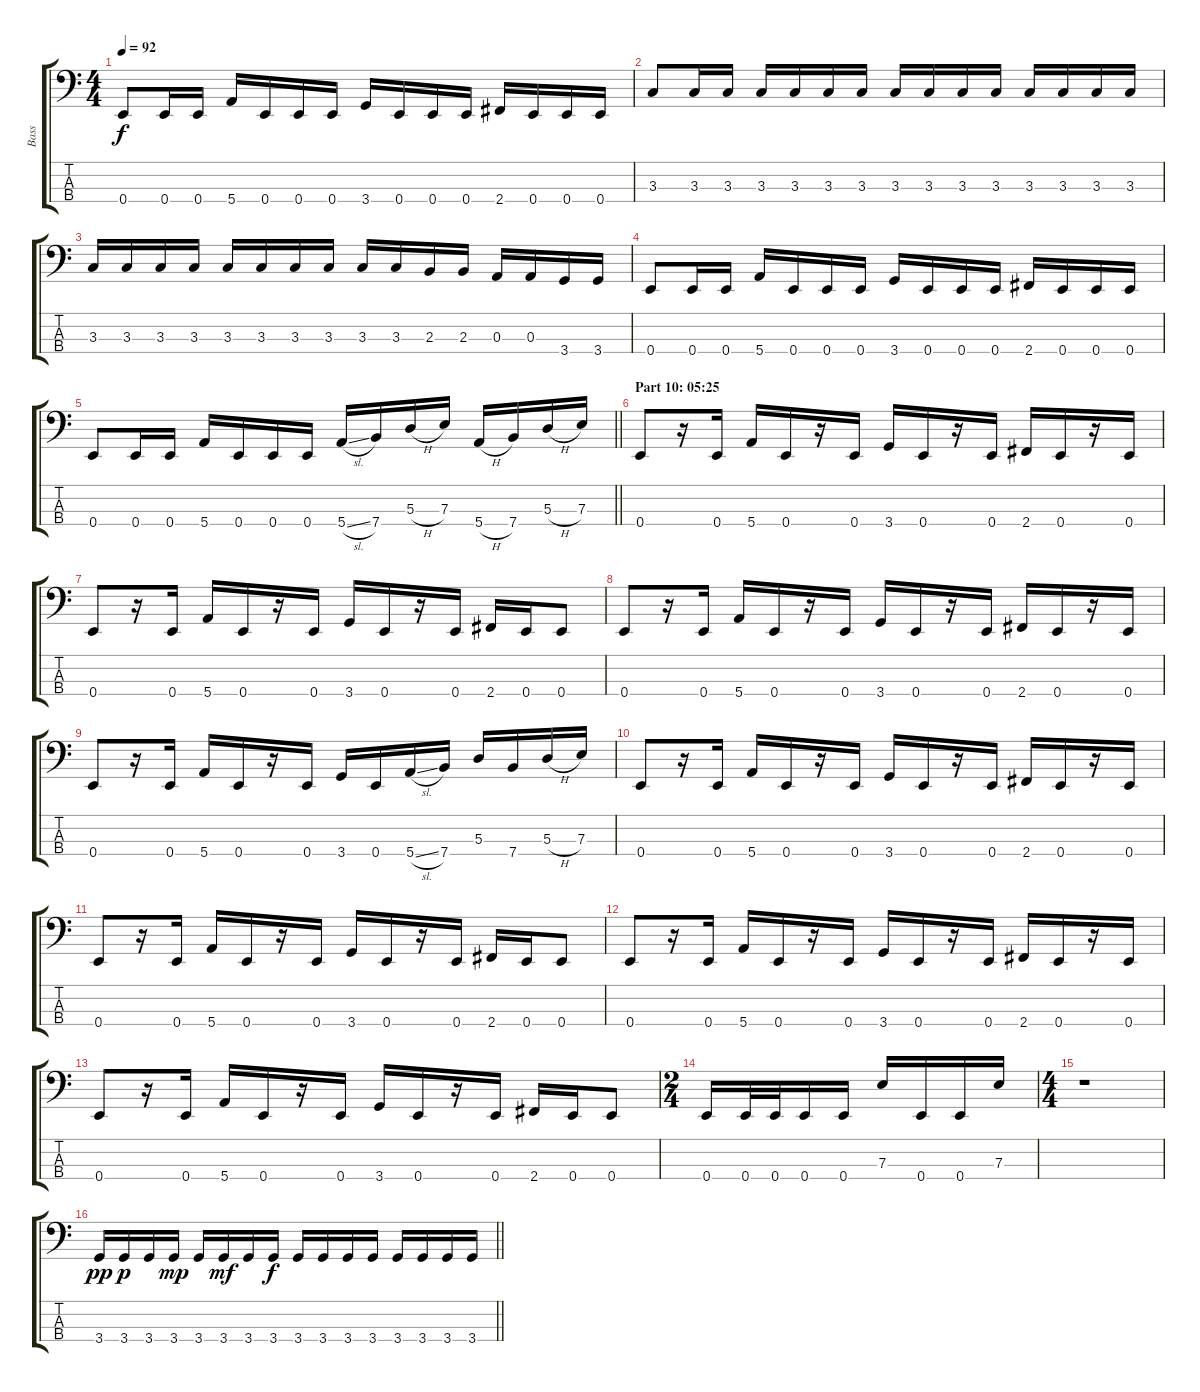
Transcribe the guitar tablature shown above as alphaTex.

\track ("Bass" "Bass") {instrument electricbassfinger}
\staff {score tabs}
\tuning (G2 D2 A1 E1) {hide}
\ts (4 4)
\tempo 92
\clef f4
\ks c
0.4.8{dy f} 0.4.16 0.4.16 5.4.16 0.4.16 0.4.16 0.4.16 3.4.16 0.4.16 0.4.16 0.4.16 2.4.16 0.4.16 0.4.16 0.4.16 |
3.3.8 3.3.16 3.3.16 3.3.16 3.3.16 3.3.16 3.3.16 3.3.16 3.3.16 3.3.16 3.3.16 3.3.16 3.3.16 3.3.16 3.3.16 |
3.3.16 3.3.16 3.3.16 3.3.16 3.3.16 3.3.16 3.3.16 3.3.16 3.3.16 3.3.16 2.3.16 2.3.16 0.3.16 0.3.16 3.4.16 3.4.16 |
0.4.8 0.4.16 0.4.16 5.4.16 0.4.16 0.4.16 0.4.16 3.4.16 0.4.16 0.4.16 0.4.16 2.4.16 0.4.16 0.4.16 0.4.16 |
\barLineRight lightlight
0.4.8 0.4.16 0.4.16 5.4.16 0.4.16 0.4.16 0.4.16 5.4{sl}.16 7.4.16 5.3{h}.16 7.3.16 5.4{h}.16 7.4.16 5.3{h}.16 7.3.16 |
\section ("" "Part 10: 05:25")
0.4.8 r.16 0.4.16 5.4.16 0.4.16 r.16 0.4.16 3.4.16 0.4.16 r.16 0.4.16 2.4.16 0.4.16 r.16 0.4.16 |
0.4.8 r.16 0.4.16 5.4.16 0.4.16 r.16 0.4.16 3.4.16 0.4.16 r.16 0.4.16 2.4.16 0.4.16 0.4.8 |
0.4.8 r.16 0.4.16 5.4.16 0.4.16 r.16 0.4.16 3.4.16 0.4.16 r.16 0.4.16 2.4.16 0.4.16 r.16 0.4.16 |
0.4.8 r.16 0.4.16 5.4.16 0.4.16 r.16 0.4.16 3.4.16 0.4.16 5.4{sl}.16 7.4.16 5.3.16 7.4.16 5.3{h}.16 7.3.16 |
0.4.8 r.16 0.4.16 5.4.16 0.4.16 r.16 0.4.16 3.4.16 0.4.16 r.16 0.4.16 2.4.16 0.4.16 r.16 0.4.16 |
0.4.8 r.16 0.4.16 5.4.16 0.4.16 r.16 0.4.16 3.4.16 0.4.16 r.16 0.4.16 2.4.16 0.4.16 0.4.8 |
0.4.8 r.16 0.4.16 5.4.16 0.4.16 r.16 0.4.16 3.4.16 0.4.16 r.16 0.4.16 2.4.16 0.4.16 r.16 0.4.16 |
0.4.8 r.16 0.4.16 5.4.16 0.4.16 r.16 0.4.16 3.4.16 0.4.16 r.16 0.4.16 2.4.16 0.4.16 0.4.8 |
\ts (2 4)
0.4.16 0.4.32 0.4.32 0.4.16 0.4.16 7.3.16 0.4.16 0.4.16 7.3.16 |
\ts (4 4)
r.1 |
\barLineRight lightlight
3.4.16{dy pp} 3.4.16{dy p} 3.4.16 3.4.16{dy mp} 3.4.16 3.4.16{dy mf} 3.4.16 3.4.16{dy f} 3.4.16 3.4.16 3.4.16 3.4.16 3.4.16 3.4.16 3.4.16 3.4.16
